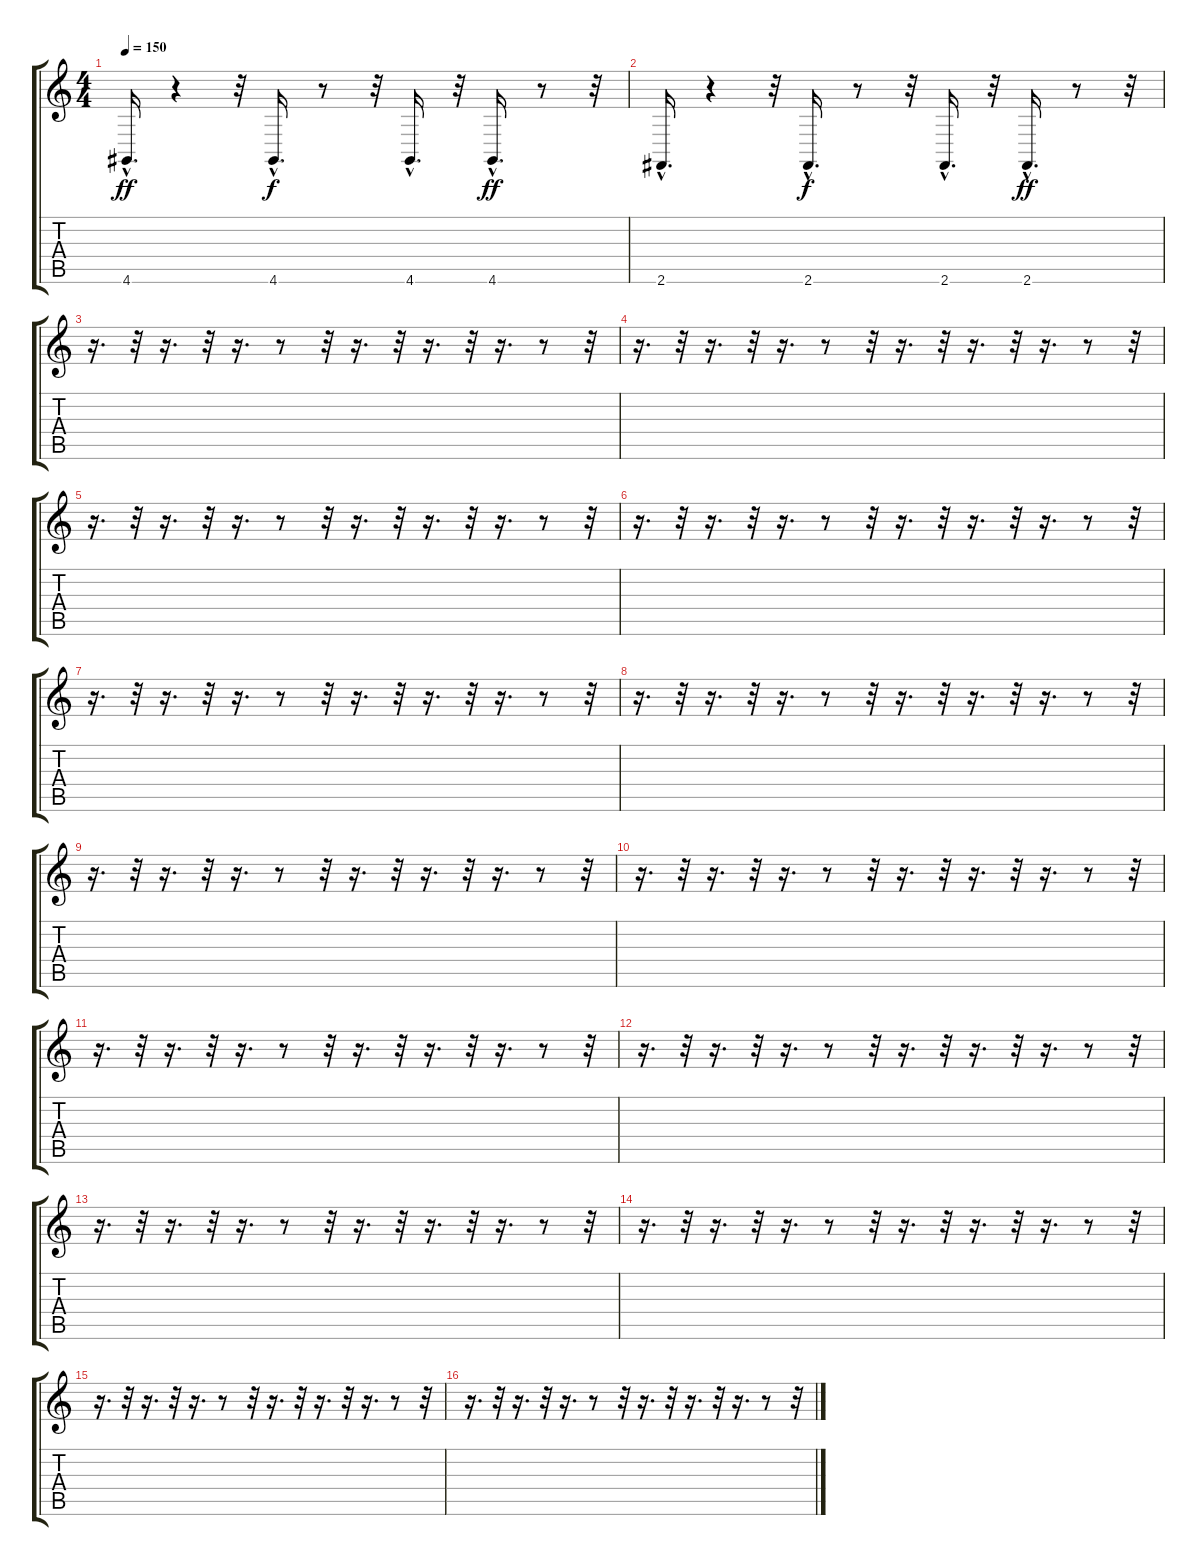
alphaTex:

\track "" {instrument timpani}
\staff {score tabs}
\tuning (E4 B3 G3 D3 A2 E2) {hide}
\ts (4 4)
\tempo 150
\clef g2
\ks c
4.6{hac}.16{d dy ff} r.4 r.32 4.6{hac}.16{d dy f} r.8 r.32 4.6{hac}.16{d} r.32 4.6{hac}.16{d dy ff} r.8 r.32 |
2.6{hac}.16{d} r.4 r.32 2.6{hac}.16{d dy f} r.8 r.32 2.6{hac}.16{d} r.32 2.6{hac}.16{d dy ff} r.8 r.32 |
r.16{d} r.32 r.16{d} r.32 r.16{d} r.8 r.32 r.16{d} r.32 r.16{d} r.32 r.16{d} r.8 r.32 |
r.16{d} r.32 r.16{d} r.32 r.16{d} r.8 r.32 r.16{d} r.32 r.16{d} r.32 r.16{d} r.8 r.32 |
r.16{d} r.32 r.16{d} r.32 r.16{d} r.8 r.32 r.16{d} r.32 r.16{d} r.32 r.16{d} r.8 r.32 |
r.16{d} r.32 r.16{d} r.32 r.16{d} r.8 r.32 r.16{d} r.32 r.16{d} r.32 r.16{d} r.8 r.32 |
r.16{d} r.32 r.16{d} r.32 r.16{d} r.8 r.32 r.16{d} r.32 r.16{d} r.32 r.16{d} r.8 r.32 |
r.16{d} r.32 r.16{d} r.32 r.16{d} r.8 r.32 r.16{d} r.32 r.16{d} r.32 r.16{d} r.8 r.32 |
r.16{d} r.32 r.16{d} r.32 r.16{d} r.8 r.32 r.16{d} r.32 r.16{d} r.32 r.16{d} r.8 r.32 |
r.16{d} r.32 r.16{d} r.32 r.16{d} r.8 r.32 r.16{d} r.32 r.16{d} r.32 r.16{d} r.8 r.32 |
r.16{d} r.32 r.16{d} r.32 r.16{d} r.8 r.32 r.16{d} r.32 r.16{d} r.32 r.16{d} r.8 r.32 |
r.16{d} r.32 r.16{d} r.32 r.16{d} r.8 r.32 r.16{d} r.32 r.16{d} r.32 r.16{d} r.8 r.32 |
r.16{d} r.32 r.16{d} r.32 r.16{d} r.8 r.32 r.16{d} r.32 r.16{d} r.32 r.16{d} r.8 r.32 |
r.16{d} r.32 r.16{d} r.32 r.16{d} r.8 r.32 r.16{d} r.32 r.16{d} r.32 r.16{d} r.8 r.32 |
r.16{d} r.32 r.16{d} r.32 r.16{d} r.8 r.32 r.16{d} r.32 r.16{d} r.32 r.16{d} r.8 r.32 |
r.16{d} r.32 r.16{d} r.32 r.16{d} r.8 r.32 r.16{d} r.32 r.16{d} r.32 r.16{d} r.8 r.32
